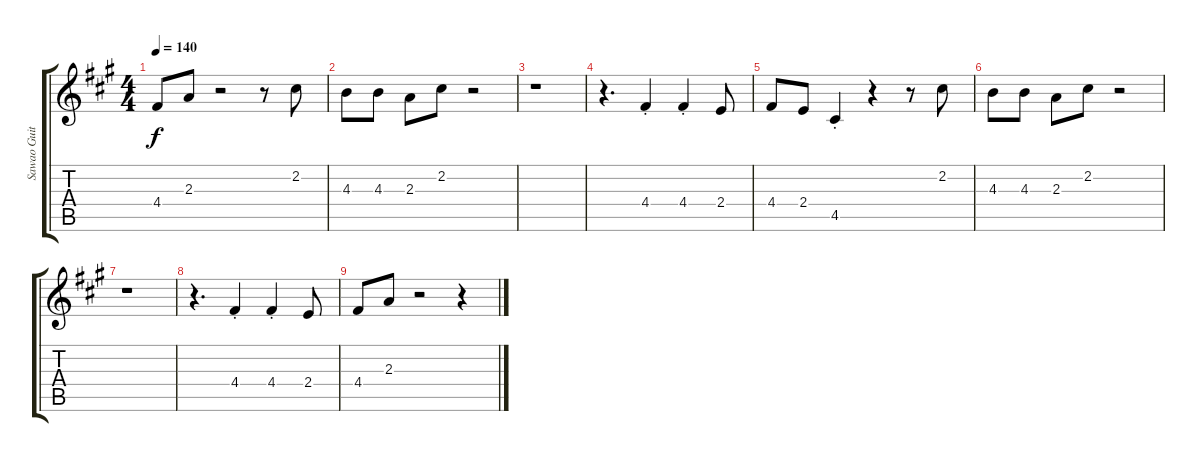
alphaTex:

\track ("Sawao Guitar" "Sawao Guit") {instrument overdrivenguitar}
\staff {score tabs}
\tuning (E4 B3 G3 D3 A2 E2) {hide}
\ts (4 4)
\tempo 140
\clef g2
\ks a
4.4.8{dy f} 2.3.8 r.2 r.8 2.2.8 |
4.3.8 4.3.8 2.3.8 2.2.8 r.2 |
r.1 |
r.4{d} 4.4{st}.4 4.4{st}.4 2.4.8 |
4.4.8 2.4.8 4.5{st}.4 r.4 r.8 2.2.8 |
4.3.8 4.3.8 2.3.8 2.2.8 r.2 |
r.1 |
r.4{d} 4.4{st}.4 4.4{st}.4 2.4.8 |
4.4.8 2.3.8 r.2 r.4
